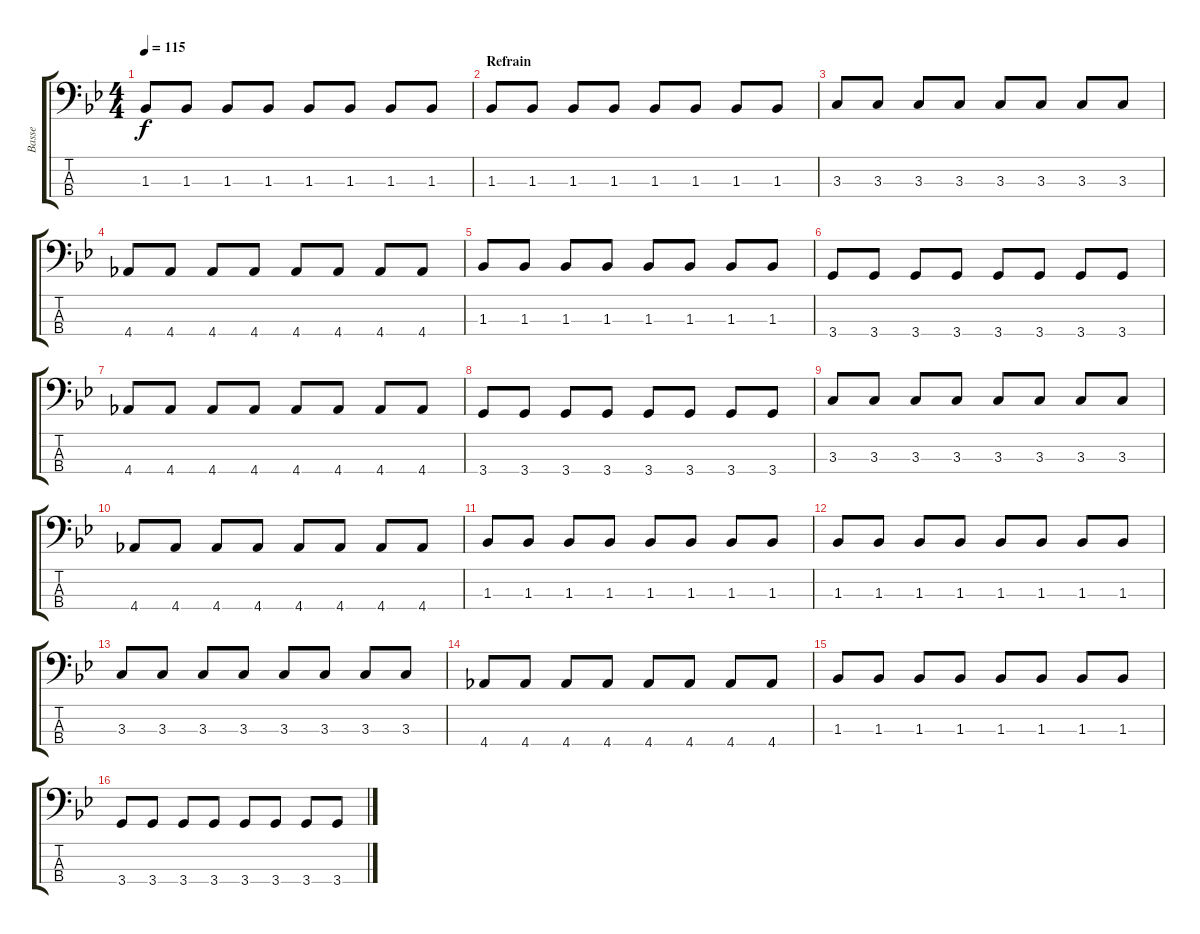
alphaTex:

\track ("Basse" "Basse") {instrument electricbassfinger}
\staff {score tabs}
\tuning (G2 D2 A1 E1) {hide}
\ts (4 4)
\tempo 115
\clef f4
\ks bb
1.3.8{dy f} 1.3.8 1.3.8 1.3.8 1.3.8 1.3.8 1.3.8 1.3.8 |
\section ("" "Refrain")
1.3.8 1.3.8 1.3.8 1.3.8 1.3.8 1.3.8 1.3.8 1.3.8 |
3.3.8 3.3.8 3.3.8 3.3.8 3.3.8 3.3.8 3.3.8 3.3.8 |
4.4.8 4.4.8 4.4.8 4.4.8 4.4.8 4.4.8 4.4.8 4.4.8 |
1.3.8 1.3.8 1.3.8 1.3.8 1.3.8 1.3.8 1.3.8 1.3.8 |
3.4.8 3.4.8 3.4.8 3.4.8 3.4.8 3.4.8 3.4.8 3.4.8 |
4.4.8 4.4.8 4.4.8 4.4.8 4.4.8 4.4.8 4.4.8 4.4.8 |
3.4.8 3.4.8 3.4.8 3.4.8 3.4.8 3.4.8 3.4.8 3.4.8 |
3.3.8 3.3.8 3.3.8 3.3.8 3.3.8 3.3.8 3.3.8 3.3.8 |
4.4.8 4.4.8 4.4.8 4.4.8 4.4.8 4.4.8 4.4.8 4.4.8 |
1.3.8 1.3.8 1.3.8 1.3.8 1.3.8 1.3.8 1.3.8 1.3.8 |
1.3.8 1.3.8 1.3.8 1.3.8 1.3.8 1.3.8 1.3.8 1.3.8 |
3.3.8 3.3.8 3.3.8 3.3.8 3.3.8 3.3.8 3.3.8 3.3.8 |
4.4.8 4.4.8 4.4.8 4.4.8 4.4.8 4.4.8 4.4.8 4.4.8 |
1.3.8 1.3.8 1.3.8 1.3.8 1.3.8 1.3.8 1.3.8 1.3.8 |
3.4.8 3.4.8 3.4.8 3.4.8 3.4.8 3.4.8 3.4.8 3.4.8
